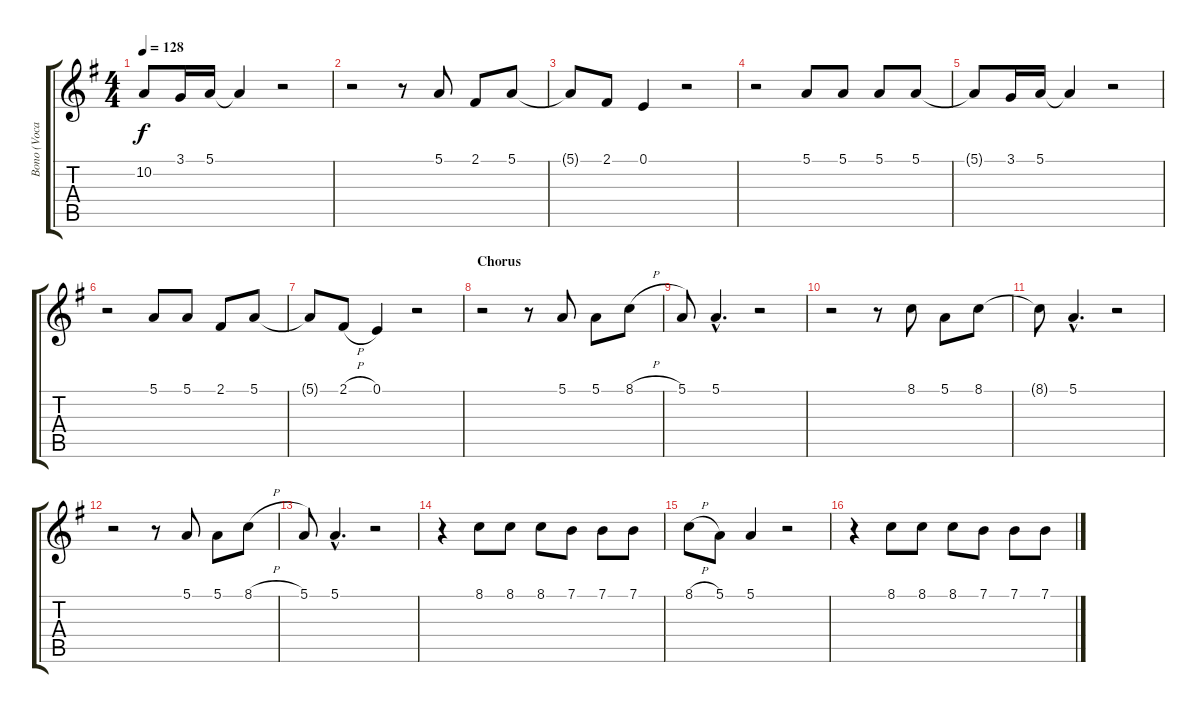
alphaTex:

\track ("Bono (Vocal Double)" "Bono (Voca") {instrument violin}
\staff {score tabs}
\tuning (E4 B3 G3 D3 A2 E2) {hide}
\ts (4 4)
\tempo 128
\clef g2
\ks g
10.2{t}.8{dy f} 3.1.16 5.1.16 5.1{t}.4 r.2 |
r.2 r.8 5.1.8 2.1.8 5.1.8 |
5.1{t}.8 2.1.8 0.1.4 r.2 |
r.2 5.1.8 5.1.8 5.1.8 5.1.8 |
5.1{t}.8 3.1.16 5.1.16 5.1{t}.4 r.2 |
r.2 5.1.8 5.1.8 2.1.8 5.1.8 |
5.1{t}.8 2.1{h}.8 0.1.4 r.2 |
\section ("" "Chorus")
r.2 r.8 5.1.8 5.1.8 8.1{h}.8 |
5.1.8 5.1{hac}.4{d} r.2 |
r.2 r.8 8.1.8 5.1.8 8.1.8 |
8.1{t}.8 5.1{hac}.4{d} r.2 |
r.2 r.8 5.1.8 5.1.8 8.1{h}.8 |
5.1.8 5.1{hac}.4{d} r.2 |
r.4 8.1.8 8.1.8 8.1.8 7.1.8 7.1.8 7.1.8 |
8.1{h}.8 5.1.8 5.1.4 r.2 |
r.4 8.1.8 8.1.8 8.1.8 7.1.8 7.1.8 7.1.8
